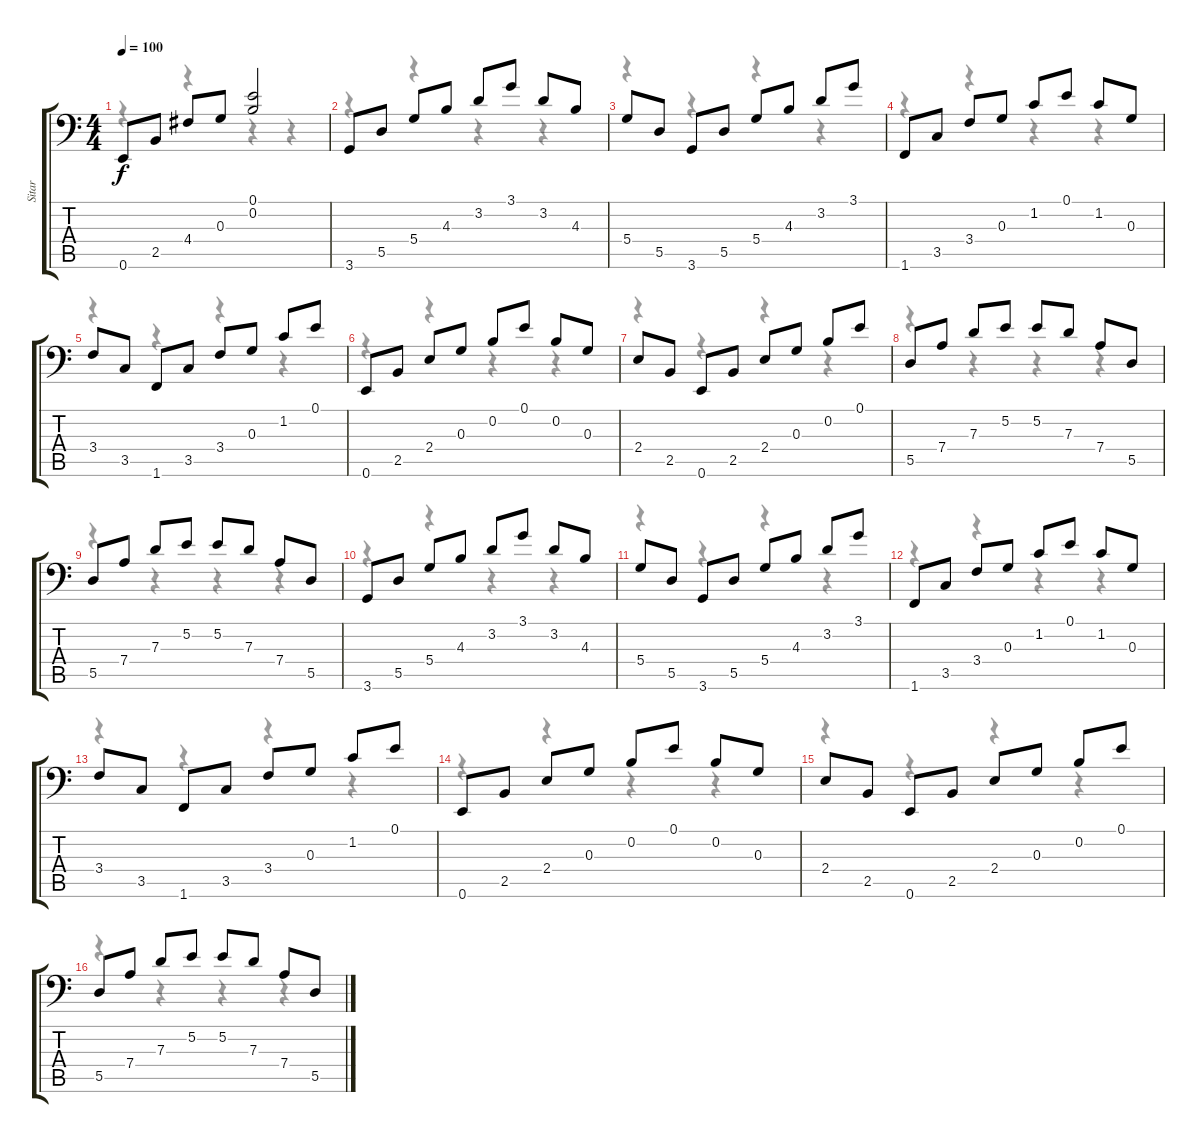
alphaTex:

\track ("Sitar" "Sitar") {instrument sitar}
\staff {score tabs}
\tuning (E4 B3 G3 D3 A2 E2) {hide}
\voice
\ts (4 4)
\tempo 100
\clef f4
\ks c
0.6.8{dy f} 2.5.8 4.4.8 0.3.8 (0.1 0.2).2 |
3.6.8 5.5.8 5.4.8 4.3.8 3.2.8 3.1.8 3.2.8 4.3.8 |
5.4.8 5.5.8 3.6.8 5.5.8 5.4.8 4.3.8 3.2.8 3.1.8 |
1.6.8 3.5.8 3.4.8 0.3.8 1.2.8 0.1.8 1.2.8 0.3.8 |
3.4.8 3.5.8 1.6.8 3.5.8 3.4.8 0.3.8 1.2.8 0.1.8 |
0.6.8 2.5.8 2.4.8 0.3.8 0.2.8 0.1.8 0.2.8 0.3.8 |
2.4.8 2.5.8 0.6.8 2.5.8 2.4.8 0.3.8 0.2.8 0.1.8 |
5.5.8 7.4.8 7.3.8 5.2.8 5.2.8 7.3.8 7.4.8 5.5.8 |
5.5.8 7.4.8 7.3.8 5.2.8 5.2.8 7.3.8 7.4.8 5.5.8 |
3.6.8 5.5.8 5.4.8 4.3.8 3.2.8 3.1.8 3.2.8 4.3.8 |
5.4.8 5.5.8 3.6.8 5.5.8 5.4.8 4.3.8 3.2.8 3.1.8 |
1.6.8 3.5.8 3.4.8 0.3.8 1.2.8 0.1.8 1.2.8 0.3.8 |
3.4.8 3.5.8 1.6.8 3.5.8 3.4.8 0.3.8 1.2.8 0.1.8 |
0.6.8 2.5.8 2.4.8 0.3.8 0.2.8 0.1.8 0.2.8 0.3.8 |
2.4.8 2.5.8 0.6.8 2.5.8 2.4.8 0.3.8 0.2.8 0.1.8 |
5.5.8 7.4.8 7.3.8 5.2.8 5.2.8 7.3.8 7.4.8 5.5.8
\voice
\clef f4
\ottava regular
\simile none
\ks c
r.4{dy f} r.4 r.4 r.4 |
r.4 r.4 r.4 r.4 |
r.4 r.4 r.4 r.4 |
r.4 r.4 r.4 r.4 |
r.4 r.4 r.4 r.4 |
r.4 r.4 r.4 r.4 |
r.4 r.4 r.4 r.4 |
r.4 r.4 r.4 r.4 |
r.4 r.4 r.4 r.4 |
r.4 r.4 r.4 r.4 |
r.4 r.4 r.4 r.4 |
r.4 r.4 r.4 r.4 |
r.4 r.4 r.4 r.4 |
r.4 r.4 r.4 r.4 |
r.4 r.4 r.4 r.4 |
r.4 r.4 r.4 r.4
